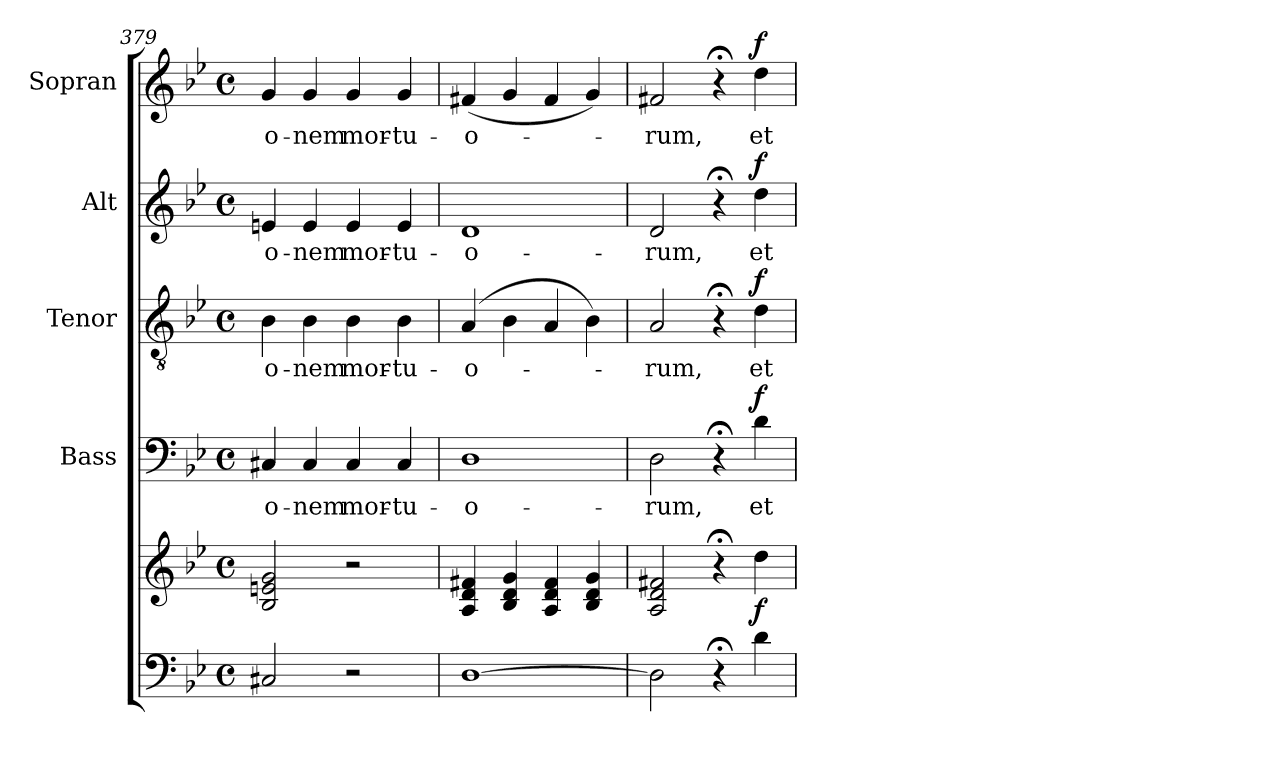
**kern	**kern	**dynam	**kern	**text	**dynam	**kern	**text	**dynam	**kern	**text	**dynam	**kern	**text	**dynam
*part5	*part5	*part5	*part4	*part4	*part4	*part3	*part3	*part3	*part2	*part2	*part2	*part1	*part1	*part1
*staff6	*staff5	*staff5/6	*staff4	*staff4	*staff4	*staff3	*staff3	*staff3	*staff2	*staff2	*staff2	*staff1	*staff1	*staff1
*	*	*	*I"Bass	*	*	*I"Tenor	*	*	*I"Alt	*	*	*I"Sopran	*	*
*	*	*	*I'B.	*	*	*I'T.	*	*	*I'A.	*	*	*I'S.	*	*
*clefF4	*clefG2	*	*clefF4	*	*	*clefGv2	*	*	*clefG2	*	*	*clefG2	*	*
*k[b-e-]	*k[b-e-]	*	*k[b-e-]	*	*	*k[b-e-]	*	*	*k[b-e-]	*	*	*k[b-e-]	*	*
*B-:	*B-:	*	*B-:	*	*	*B-:	*	*	*B-:	*	*	*B-:	*	*
*M4/4	*M4/4	*	*M4/4	*	*	*M4/4	*	*	*M4/4	*	*	*M4/4	*	*
*met(c)	*met(c)	*	*met(c)	*	*	*met(c)	*	*	*met(c)	*	*	*met(c)	*	*
=379	=379	=379	=379	=379	=379	=379	=379	=379	=379	=379	=379	=379	=379	=379
!	!	!	!	!LO:LY:b	!	!	!LO:LY:b	!	!	!LO:LY:b	!	!	!LO:LY:b	!
2C#X/	2B-/ 2en/ 2g/	.	4C#X/	-o-	.	4B-\	-o-	.	4en/	-o-	.	4g/	-o-	.
!	!	!	!	!LO:LY:b	!	!	!LO:LY:b	!	!	!LO:LY:b	!	!	!LO:LY:b	!
.	.	.	4C#/	-nem	.	4B-\	-nem	.	4e/	-nem	.	4g/	-nem	.
!	!	!	!	!LO:LY:b	!	!	!LO:LY:b	!	!	!LO:LY:b	!	!	!LO:LY:b	!
2r	2r	.	4C#/	mor-	.	4B-\	mor-	.	4e/	mor-	.	4g/	mor-	.
!	!	!	!	!LO:LY:b	!	!	!LO:LY:b	!	!	!LO:LY:b	!	!	!LO:LY:b	!
.	.	.	4C#/	-tu-	.	4B-\	-tu-	.	4e/	-tu-	.	4g/	-tu-	.
=380	=380	=380	=380	=380	=380	=380	=380	=380	=380	=380	=380	=380	=380	=380
!	!	!	!	!LO:LY:b	!	!	!LO:LY:b	!	!	!LO:LY:b	!	!	!LO:LY:b	!
[1D	4A/ 4d/ 4f#X/	.	1D	-o-	.	(4A/	-o-	.	1d	-o-	.	(<4f#X/	-o-	.
.	4B-/ 4d/ 4g/	.	.	.	.	4B-\	.	.	.	.	.	4g/	.	.
.	4A/ 4d/ 4f#/	.	.	.	.	4A/	.	.	.	.	.	4f#/	.	.
.	4B-/ 4d/ 4g/	.	.	.	.	4B-\)	.	.	.	.	.	4g/)	.	.
=381	=381	=381	=381	=381	=381	=381	=381	=381	=381	=381	=381	=381	=381	=381
!	!	!	!	!LO:LY:b	!	!	!LO:LY:b	!	!	!LO:LY:b	!	!	!LO:LY:b	!
2D\]	2A/ 2d/ 2f#X/	.	2D\	-rum,	.	2A/	-rum,	.	2d/	-rum,	.	2f#X/	-rum,	.
4r;<	4r;<	.	4r;<	.	.	4r;<	.	.	4r;<	.	.	4r;<	.	.
!	!	!LO:DY:b	!	!LO:LY:b	!LO:DY:a	!	!LO:LY:b	!LO:DY:a	!	!LO:LY:b	!LO:DY:a	!	!LO:LY:b	!LO:DY:a
4d\	4dd\	f	4d\	et	f	4d\	et	f	4dd\	et	f	4dd\	et	f
=	=	=	=	=	=	=	=	=	=	=	=	=	=	=
*-	*-	*-	*-	*-	*-	*-	*-	*-	*-	*-	*-	*-	*-	*-
